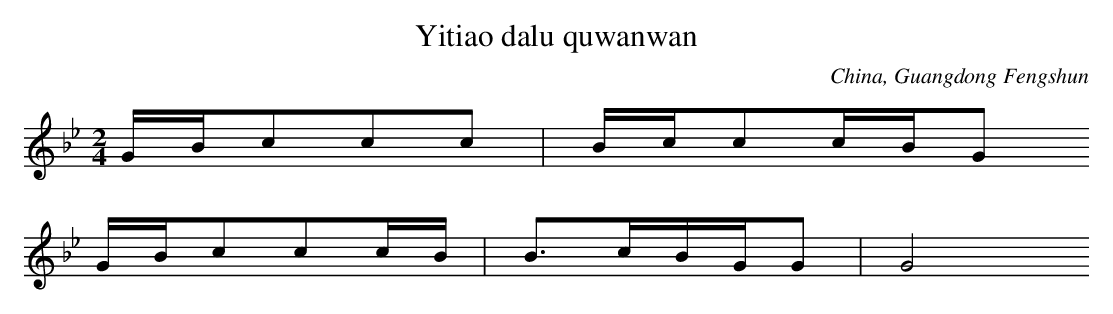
X:1
T: Yitiao dalu quwanwan
O: China, Guangdong Fengshun
M: 2/4
L: 1/16
K: Bb
GBc2c2c2 | Bcc2cBG2
GBc2c2cB | B3cBGG2 | G8
